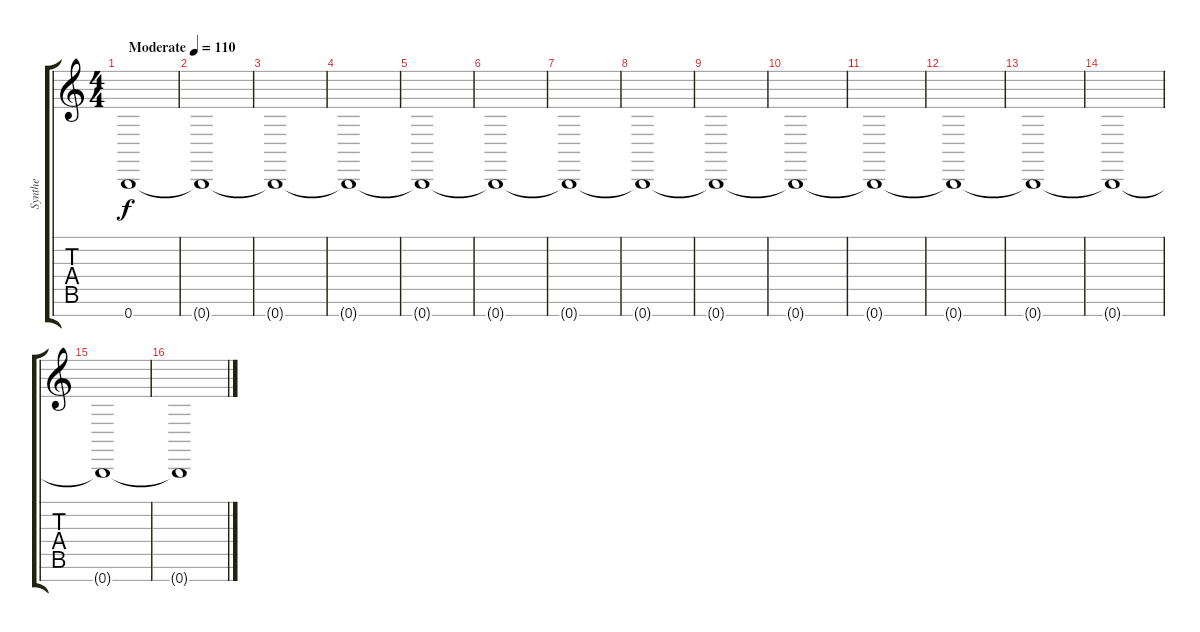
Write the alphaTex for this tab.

\track ("Synthe" "Synthe") {instrument stringensemble2}
\staff {score tabs}
\tuning (E4 B3 G3 D3 A2 E2 B1) {hide}
\ts (4 4)
\tempo (110 "Moderate")
\clef g2
\ks c
0.7.1{dy f instrument stringensemble2} |
0.7{t}.1 |
0.7{t}.1 |
0.7{t}.1 |
0.7{t}.1 |
0.7{t}.1 |
0.7{t}.1 |
0.7{t}.1 |
0.7{t}.1 |
0.7{t}.1 |
0.7{t}.1 |
0.7{t}.1 |
0.7{t}.1 |
0.7{t}.1 |
0.7{t}.1 |
0.7{t}.1
